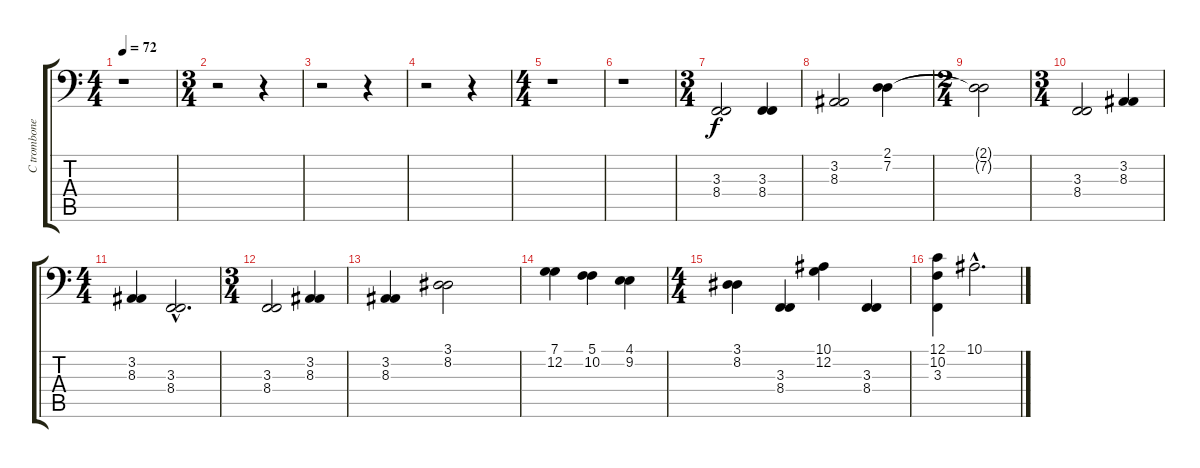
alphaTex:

\track ("C trombone" "C trombone") {instrument trombone}
\staff {score tabs}
\tuning (C3 G2 D2 A1 E1 B0) {hide}
\ts (4 4)
\tempo 72
\clef f4
\ks c
r.1{dy f} |
\ts (3 4)
r.2 r.4 |
r.2 r.4 |
r.2 r.4 |
\ts (4 4)
r.1 |
r.1 |
\ts (3 4)
(3.3 8.4).2 (3.3 8.4).4 |
(3.2 8.3).2 (2.1 7.2).4 |
\ts (2 4)
(2.1{t} 7.2{t}).2 |
\ts (3 4)
(3.3 8.4).2 (3.2 8.3).4 |
\ts (4 4)
(3.2 8.3).4 (3.3{hac} 8.4{hac}).2{d} |
\ts (3 4)
(3.3 8.4).2 (3.2 8.3).4 |
(3.2 8.3).4 (3.1 8.2).2 |
(7.1 12.2).4 (5.1 10.2).4 (4.1 9.2).4 |
\ts (4 4)
(3.1 8.2).4 (3.3 8.4).4 (10.1 12.2).4 (3.3 8.4).4 |
(12.1 10.2 3.3).4 10.1{hac}.2{d}
